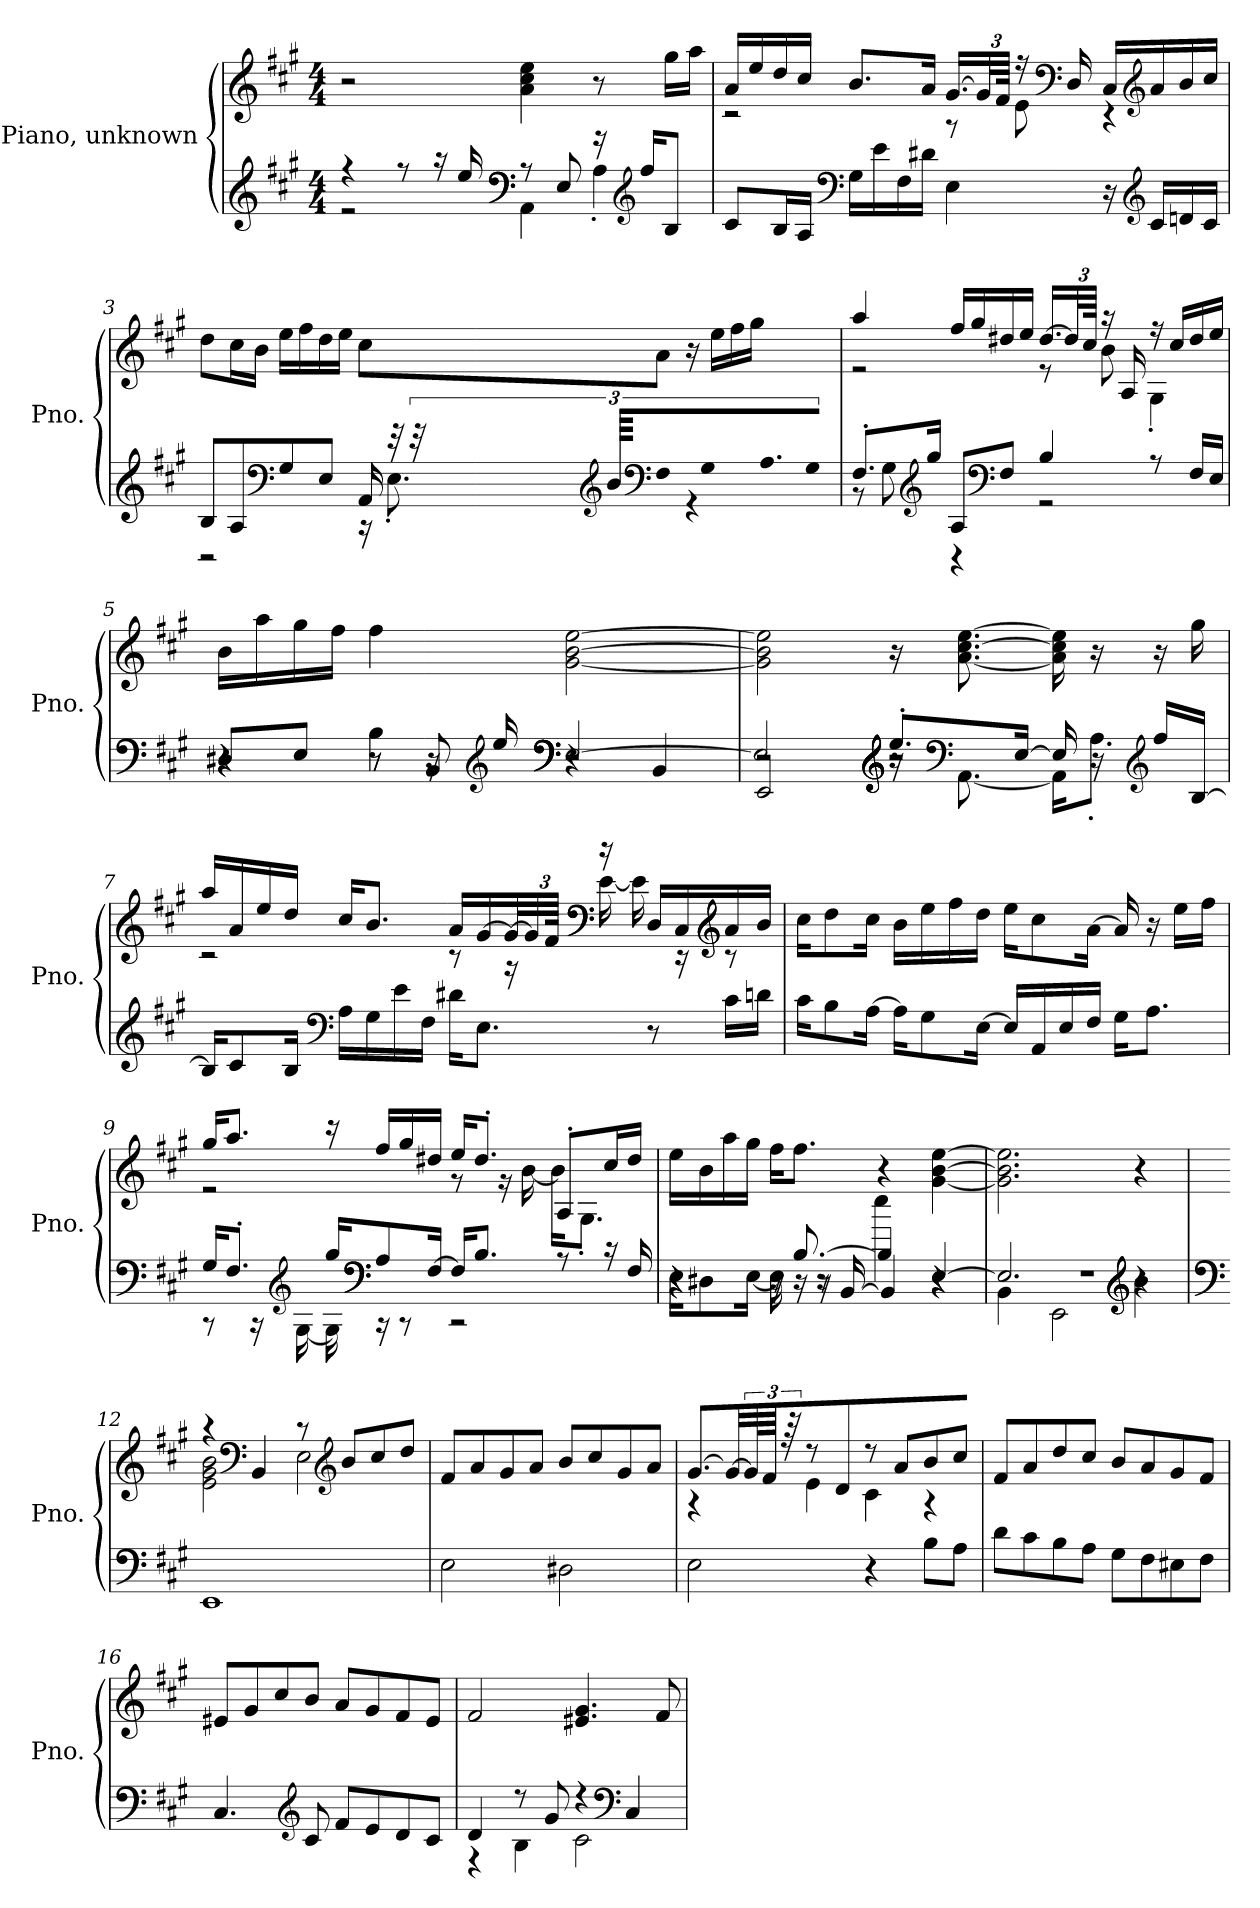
**kern	**kern
*part1	*part1
*staff2	*staff1
*I"Piano, unknown	*
*I'Pno.	*
*clefG2	*clefG2
*k[f#c#g#]	*k[f#c#g#]
*M4/4	*M4/4
*MM120	*MM120
=1	=1
*^	*
4r	2r	2r
8r	.	.
16r	.	.
16ee/	.	.
*clefF4	*	*
8r	4AA\	4a\ 4cc#\ 4ee\
8E/	.	.
16r	4A'\	8r
*clefG2	*	*
16ff#/KL	.	.
8B/J	.	16gg#\LL
.	.	16aa\JJ
*v	*v	*
=2	=2
*	*^
8c#/L	16a/LL	2r
.	16ee/	.
16B/L	16dd/	.
16A/JJ	16cc#/JJ	.
*clefF4	*	*
16G#\LL	8.b/L	.
16e\	.	.
16F#\	.	.
16d#X\JJ	16a/Jk	.
4E\	[16.g#/LL	8r
*	*Xbrackettup	*
.	48g#/L]	.
.	96f#/JJJk	.
.	16r	8e\
*	*clefF4	*
.	16D/	.
16r	16C#/LL	4r
*clefG2	*clefG2	*
16c#/LL	16a/	.
16dn/	16b/	.
16c#/JJ	16cc#/JJ	.
*	*v	*v
!!LO:LB:g=z
=3	=3
*^	*
8B/L	2r	8dd\L
8A/	.	16cc#\L
.	.	16b\JJ
*clefF4	*	*
8G#/	.	16ee\LL
.	.	16ff#\
8E/J	.	16dd\
.	.	16ee\JJ
16AA/	16r	8cc#\L
32r	8.E'\	.
48r	.	.
*clefG2	*	*
96b/KKLL	.	.
*clefF4	*	*
16F#/	.	8a\J
16G#/J	.	.
8.A/	4r	16r
.	.	16ee\LL
.	.	16ff#\
16G#/Jk	.	16gg#\JJ
=4	=4	=4
*	*	*^
8.F#'/L	8r	4aa/	2r
.	8G#\	.	.
*clefG2	*	*	*
16gg#/Jk	.	.	.
8A/L	4r	16ff#/LL	.
.	.	16gg#/	.
*clefF4	*	*	*
8F#/J	.	16dd#X/	.
.	.	16ee/JJ	.
4B/	2r	[16.dd#/LL	8r
.	.	48dd#/L]	.
.	.	96cc#/JJJk	.
.	.	16r	8b\
.	.	16A/	.
8r	.	16r	4G#'\
.	.	16cc#/LL	.
16F#/LL	.	16dd#/	.
16E/JJ	.	16ee/JJ	.
*	*	*v	*v
!!LO:LB:g=z
=5	=5	=5
*	*^	*
8D#X/L	4r	4r	16b\LL
.	.	.	16aa\
8E/J	.	.	16gg#\
.	.	.	16ff#\JJ
8r	4B\	8r	4ff#\
16r	.	8BB/	.
*clefG2	*	*	*
16ee/	.	.	.
*clefF4	*	*	*
4r	2r	[2E/	[2g#\ [2b\ [2ee\
4BB/	.	.	.
=6	=6	=6	=6
2EE/	2r	2E/]	2g#\] 2b\] 2ee\]
*clefG2	*	*	*
8.ee'/L	16r	2r	16r
*clefF4	*	*	*
.	[8.AA\	.	[8.a\ [8.cc#\ [8.ee\
[16E/Jk	.	.	.
16E/]	16AA\KL]	.	16a\] 16cc#\] 16ee\]
16r	8.A'\J	.	16r
*clefG2	*	*	*
16ff#/LL	.	.	16r
[16B/JJ	.	.	16gg#\
*v	*v	*v	*
!!LO:LB:g=z
=7	=7
*	*^
16B/KL]	16aa/LL	2r
8c#/	16a/	.
.	16ee/	.
16B/Jk	16dd/JJ	.
*clefF4	*	*
16A\LL	16cc#/KL	.
16G#\	8.b/J	.
16e\	.	.
16F#\JJ	.	.
16d#X\KL	16a/LL	8r
8.E\J	[16g#/	.
.	32g#/L_	16r
.	48g#/]	.
.	96f#/JJJk	.
*	*clefF4	*
.	16r	[16e\
8r	16D/LL	16e\]
.	16C#/	16r
*	*clefG2	*
16c#\LL	16a/	8r
16dn\JJ	16b/JJ	.
*	*v	*v
=8	=8
16c#\KL	16cc#\KL
8B\	8dd\
[16A\Jk	16cc#\Jk
16A\KL]	16b\LL
8G#\	16ee\
.	16ff#\
[16E\Jk	16dd\JJ
16E/LL]	16ee\KL
16AA/	8cc#\
16E/	.
16F#/JJ	[16a\Jk
16G#\KL	16a/]
8.A\J	16r
.	16ee\LL
.	16ff#\JJ
!!LO:LB:g=z
=9	=9
*^	*^
16G#/KL	8r	16gg#/KL	2r
8.F#'/J	.	8.aa/J	.
.	16r	.	.
*clefG2	*	*	*
.	[16G#\	.	.
16gg#/KL	16G#\]	16r	.
*clefF4	*	*	*
8A/	16r	16ff#/LL	.
.	8r	16gg#/	.
[16F#/Jk	.	16dd#X/JJ	.
16F#/KL]	2r	16ee/KL	8r
8.B/J	.	8.dd#'/J	.
.	.	.	16r
.	.	.	[16b\
8r	.	8A'/L	16b\KL]
.	.	.	8.G#'\J
16r	.	16cc#/L	.
16F#/	.	16dd#/JJ	.
*	*	*v	*v
=10	=10	=10
*	*^	*
4r	16E\KL	4r	16ee\LL
.	8D#X\	.	16b\
.	.	.	16aa\
.	[16E\Jk	.	16gg#\JJ
16r	16E\]	8r	16ff#\KL
[8.B/	16r	.	8.ff#\J
.	8r	16r	.
.	.	[16BB/	.
4B/]	4ee\	4BB/]	4r
4r	4r	[4E/	[4g#\ [4b\ [4ee\
=11	=11	=11	=11
1r	4BB\	2.E/]	2.g#\] 2.b\] 2.ee\]
.	2EE\	.	.
*clefG2	*	*	*
.	4b\	4r	4r
*v	*v	*v	*
!!LO:LB:g=z
=12	=12
*clefF4	*
*	*^
1EE	4r	2e\ 2g#\ 2b\
*	*clefF4	*
.	4BB/	.
.	8r	2E\
*	*clefG2	*
.	8b/L	.
.	8cc#/	.
.	8dd/J	.
*	*v	*v
=13	=13
2E\	8f#/L
.	8a/
.	8g#/
.	8a/J
2D#X\	8b/L
.	8cc#/
.	8g#/
.	8a/J
=14	=14
*	*^
2E\	[8.g#/L	4r
.	32g#/LL_	.
*	*brackettup	*
.	96g#/L]	.
.	96f#/JJJJ	.
.	96r	.
.	8r	4e\
.	8d/	.
4r	8r	4c#\
.	8a/L	.
8B\L	8b/	4r
8A\J	8cc#/J	.
*	*v	*v
=15	=15
8d\L	8f#/L
8c#\	8a/
8B\	8dd/
8A\J	8cc#/J
8G#\L	8b/L
8F#\	8a/
8E#X\	8g#/
8F#\J	8f#/J
!!LO:PB:g=z
=16	=16
4.C#/	8e#X/L
.	8g#/
.	8cc#/
*clefG2	*
8c#/	8b/J
8f#/L	8a/L
8e/	8g#/
8d/	8f#/
8c#/J	8e#/J
=17	=17
*^	*
4d/	4r	2f#/
8r	4B\	.
8g#/	.	.
4r	2c#\	4.e#X/ 4.g#/
*clefF4	*	*
4C#/	.	.
.	.	8f#/
*v	*v	*
=	=
*-	*-
